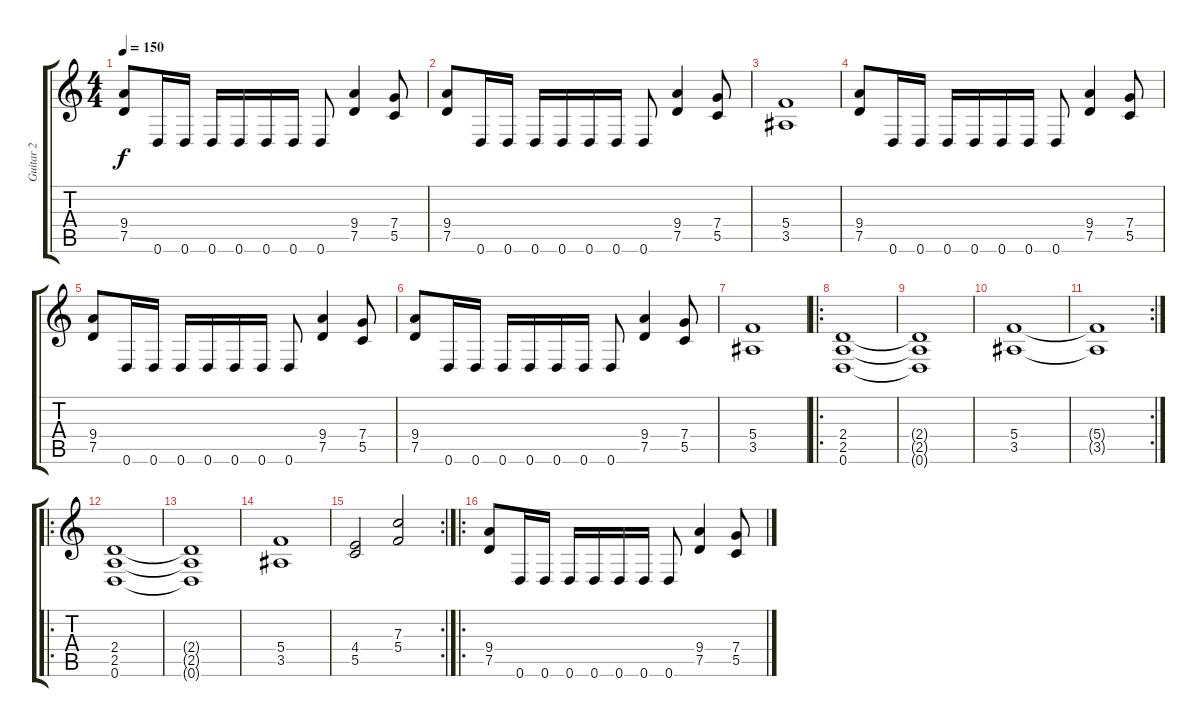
\track ("Guitar 2" "Guitar 2") {instrument distortionguitar}
\staff {score tabs}
\tuning (D4 A3 F3 C3 G2 D2) {hide}
\ts (4 4)
\tempo 150
\clef g2
\ks c
(9.4 7.5).8{dy f} 0.6.16 0.6.16 0.6.16 0.6.16 0.6.16 0.6.16 0.6.8 (9.4 7.5).4 (7.4 5.5).8 |
(9.4 7.5).8 0.6.16 0.6.16 0.6.16 0.6.16 0.6.16 0.6.16 0.6.8 (9.4 7.5).4 (7.4 5.5).8 |
(5.4 3.5).1 |
(9.4 7.5).8 0.6.16 0.6.16 0.6.16 0.6.16 0.6.16 0.6.16 0.6.8 (9.4 7.5).4 (7.4 5.5).8 |
(9.4 7.5).8 0.6.16 0.6.16 0.6.16 0.6.16 0.6.16 0.6.16 0.6.8 (9.4 7.5).4 (7.4 5.5).8 |
(9.4 7.5).8 0.6.16 0.6.16 0.6.16 0.6.16 0.6.16 0.6.16 0.6.8 (9.4 7.5).4 (7.4 5.5).8 |
(5.4 3.5).1 |
\ro
(2.4 2.5 0.6).1 |
(2.4{t} 2.5{t} 0.6{t}).1 |
(5.4 3.5).1 |
\rc 2
(5.4{t} 3.5{t}).1 |
\ro
(2.4 2.5 0.6).1 |
(2.4{t} 2.5{t} 0.6{t}).1 |
(5.4 3.5).1 |
\rc 2
(4.4 5.5).2 (7.3 5.4).2 |
\ro
(9.4 7.5).8 0.6.16 0.6.16 0.6.16 0.6.16 0.6.16 0.6.16 0.6.8 (9.4 7.5).4 (7.4 5.5).8
